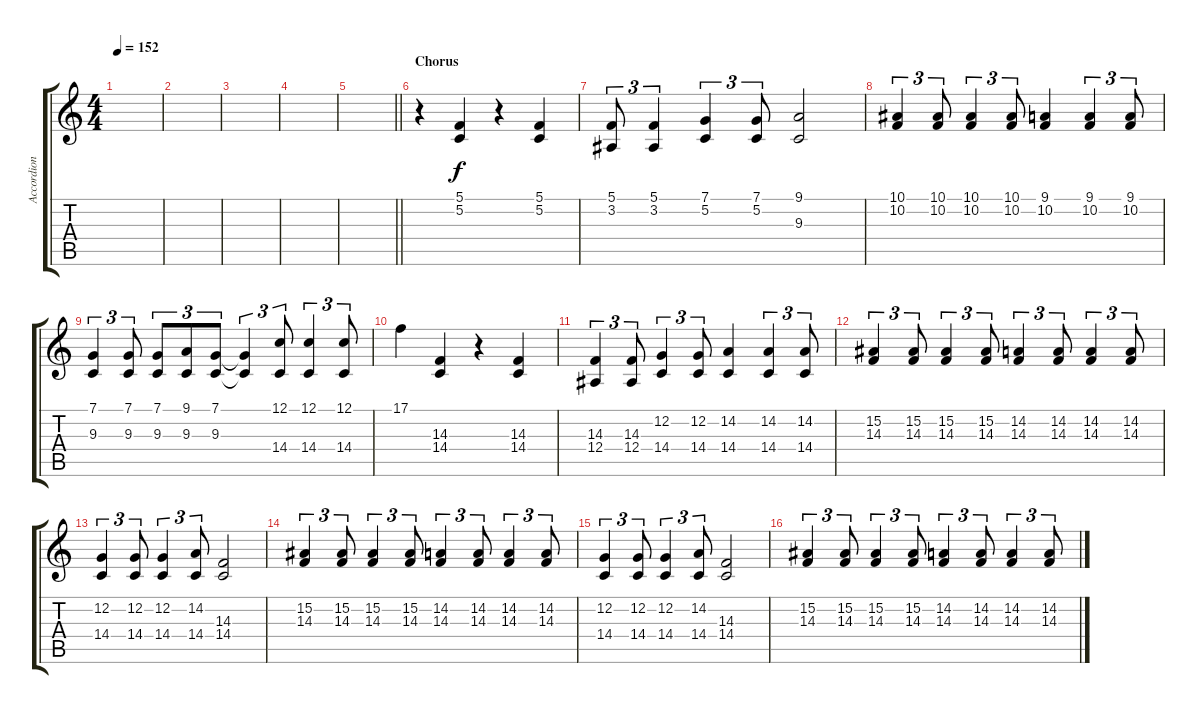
\track ("Accordion" "Accordion") {instrument accordion}
\staff {score tabs}
\tuning (C4 G3 Eb3 Bb2 F2 C2) {hide}
\ts (4 4)
\tempo 152
\clef g2
\ks c
|
|
|
|
\barLineRight lightlight
|
\section ("" "Chorus")
r.4 (5.1 5.2).4 r.4 (5.1 5.2).4 |
(5.1 3.2).8{tu (3 2)} (5.1 3.2).4{tu (3 2)} (7.1 5.2).4{tu (3 2)} (7.1 5.2).8{tu (3 2)} (9.1 9.3).2 |
(10.1 10.2).4{tu (3 2)} (10.1 10.2).8{tu (3 2)} (10.1 10.2).4{tu (3 2)} (10.1 10.2).8{tu (3 2)} (9.1 10.2).4 (9.1 10.2).4{tu (3 2)} (9.1 10.2).8{tu (3 2)} |
(7.1 9.3).4{tu (3 2)} (7.1 9.3).8{tu (3 2)} (7.1 9.3).8{tu (3 2)} (9.1 9.3).8{tu (3 2)} (7.1 9.3).8{tu (3 2)} (7.1{t} 9.3{t}).4{tu (3 2)} (12.1 14.4).8{tu (3 2)} (12.1 14.4).4{tu (3 2)} (12.1 14.4).8{tu (3 2)} |
17.1.4 (14.3 14.4).4 r.4 (14.3 14.4).4 |
(14.3 12.4).4{tu (3 2)} (14.3 12.4).8{tu (3 2)} (12.2 14.4).4{tu (3 2)} (12.2 14.4).8{tu (3 2)} (14.2 14.4).4 (14.2 14.4).4{tu (3 2)} (14.2 14.4).8{tu (3 2)} |
(15.2 14.3).4{tu (3 2)} (15.2 14.3).8{tu (3 2)} (15.2 14.3).4{tu (3 2)} (15.2 14.3).8{tu (3 2)} (14.2 14.3).4{tu (3 2)} (14.2 14.3).8{tu (3 2)} (14.2 14.3).4{tu (3 2)} (14.2 14.3).8{tu (3 2)} |
(12.2 14.4).4{tu (3 2)} (12.2 14.4).8{tu (3 2)} (12.2 14.4).4{tu (3 2)} (14.2 14.4).8{tu (3 2)} (14.3 14.4).2 |
(15.2 14.3).4{tu (3 2)} (15.2 14.3).8{tu (3 2)} (15.2 14.3).4{tu (3 2)} (15.2 14.3).8{tu (3 2)} (14.2 14.3).4{tu (3 2)} (14.2 14.3).8{tu (3 2)} (14.2 14.3).4{tu (3 2)} (14.2 14.3).8{tu (3 2)} |
(12.2 14.4).4{tu (3 2)} (12.2 14.4).8{tu (3 2)} (12.2 14.4).4{tu (3 2)} (14.2 14.4).8{tu (3 2)} (14.3 14.4).2 |
(15.2 14.3).4{tu (3 2)} (15.2 14.3).8{tu (3 2)} (15.2 14.3).4{tu (3 2)} (15.2 14.3).8{tu (3 2)} (14.2 14.3).4{tu (3 2)} (14.2 14.3).8{tu (3 2)} (14.2 14.3).4{tu (3 2)} (14.2 14.3).8{tu (3 2)}
